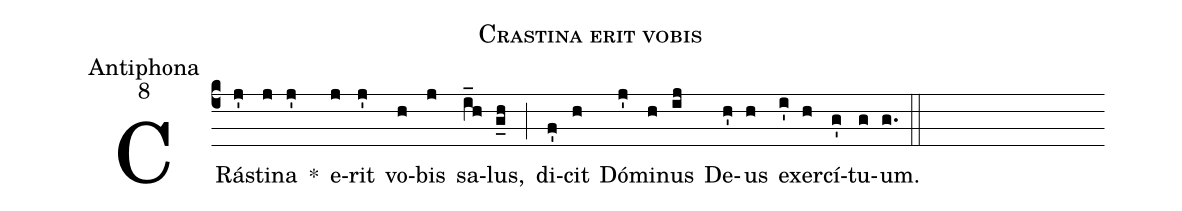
name:Crastina erit vobis;
office-part:Antiphona;
mode:8;
%%
(c4) CRá(j')sti(j)na(j') *() e(j)rit(j') vo(h)bis(j) sa(i_h)lus,(g_h) (;) di(f')cit(h) Dó(j')mi(h)nus(ij) De(h')us(h) ex(i')er(h)cí(g')tu(g)um.(g.) (::)
